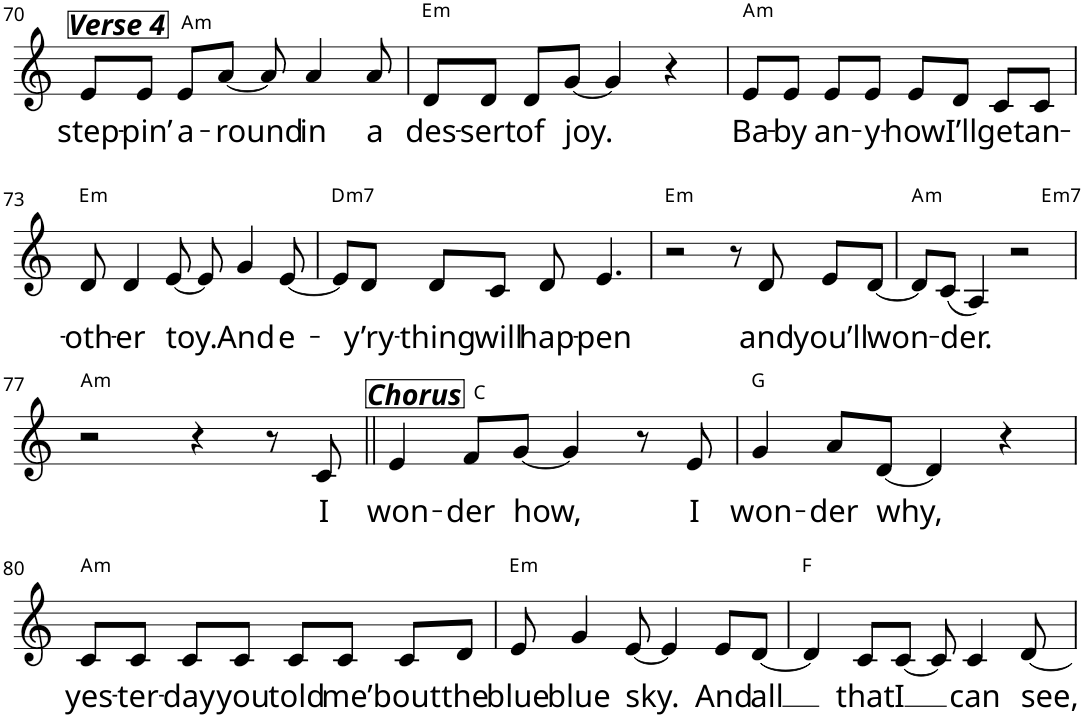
**kern	**text	**harte
*part1	*part1	*part1
*staff1	*staff1	*
!!LO:PB:g=z
*clefG2	*	*
*k[]	*	*
*M4/4	*	*
=70	=70	=70
!LO:TX:a:Bi:t=Verse 4	!	!
!	!LO:LY:b	!LO:H:kt=m
8e/L	step-	A:min
!	!LO:LY:b	!
8e/J	-pin’	.
!	!LO:LY:b	!
8e/L	a-	.
!	!LO:LY:b	!
[8a/J	-round	.
8a/]	.	.
!	!LO:LY:b	!
4a/	in	.
!	!LO:LY:b	!
8a/	a	.
=71	=71	=71
!	!LO:LY:b	!LO:H:kt=m
8d/L	des-	E:min
!	!LO:LY:b	!
8d/J	-sert	.
!	!LO:LY:b	!
8d/L	of	.
!	!LO:LY:b	!
[8g/J	joy.	.
4g/]	.	.
4r	.	.
=72	=72	=72
!	!LO:LY:b	!LO:H:kt=m
8e/L	Ba-	A:min
!	!LO:LY:b	!
8e/J	-by	.
!	!LO:LY:b	!
8e/L	an-	.
!	!LO:LY:b	!
8e/J	-y-	.
!	!LO:LY:b	!
8e/L	-how	.
!	!LO:LY:b	!
8d/J	I’ll	.
!	!LO:LY:b	!
8c/L	get	.
!	!LO:LY:b	!
8c/J	an-	.
!!LO:LB:g=z
=73	=73	=73
!	!LO:LY:b	!LO:H:kt=m
8d/	-oth-	E:min
!	!LO:LY:b	!
4d/	-er	.
!	!LO:LY:b	!
[8e/	toy.	.
8e/]	.	.
!	!LO:LY:b	!
4g/	And	.
!	!LO:LY:b	!
[8e/	e-	.
=74	=74	=74
!	!	!LO:H:kt=m7
8e/L]	.	D:min7
!	!LO:LY:b	!
8d/J	-y’ry-	.
!	!LO:LY:b	!
8d/L	-thing	.
!	!LO:LY:b	!
8c/J	will	.
!	!LO:LY:b	!
8d/	hap-	.
!	!LO:LY:b	!
4.e/	-pen	.
=75	=75	=75
!	!	!LO:H:kt=m
2r	.	E:min
8r	.	.
!	!LO:LY:b	!
8d/	and	.
!	!LO:LY:b	!
8e/L	you’ll	.
!	!LO:LY:b	!
[8d/J	won-	.
=76	=76	=76
!	!	!LO:H:kt=m
*^	*	*
8d/L]	2.ryy	.	A:min
!	!	!LO:LY:b	!
(8c/J	.	-der.	.
4A/)	.	.	.
2r	.	.	.
!	!	!	!LO:H:kt=m7
.	4ryy	.	E:min7
!!LO:LB:g=z	!!
=77	=77	=77	=77
!	!	!	!LO:H:kt=m
*v	*v	*	*
2r	.	A:min
4r	.	.
8r	.	.
!	!LO:LY:b	!
8c/	I	.
=78||	=78||	=78||
!LO:TX:a:Bi:t=Chorus	!	!
!	!LO:LY:b	!
4e/	won-	C:maj
!	!LO:LY:b	!
8f/L	-der	.
!	!LO:LY:b	!
[8g/J	how,	.
4g/]	.	.
8r	.	.
!	!LO:LY:b	!
8e/	I	.
=79	=79	=79
!	!LO:LY:b	!
4g/	won-	G:maj
!	!LO:LY:b	!
8a/L	-der	.
!	!LO:LY:b	!
[8d/J	why,	.
4d/]	.	.
4r	.	.
!!LO:LB:g=z
=80	=80	=80
!	!LO:LY:b	!LO:H:kt=m
8c/L	yes-	A:min
!	!LO:LY:b	!
8c/J	-ter-	.
!	!LO:LY:b	!
8c/L	-day	.
!	!LO:LY:b	!
8c/J	you	.
!	!LO:LY:b	!
8c/L	told	.
!	!LO:LY:b	!
8c/J	me	.
!	!LO:LY:b	!
8c/L	’bout	.
!	!LO:LY:b	!
8d/J	the	.
=81	=81	=81
!	!LO:LY:b	!LO:H:kt=m
8e/	blue	E:min
!	!LO:LY:b	!
4g/	blue	.
!	!LO:LY:b	!
[8e/	sky.	.
4e/]	.	.
!	!LO:LY:b	!
8e/L	And	.
!	!LO:LY:b	!
[8d/J	all	.
=82	=82	=82
4d/]	.	F:maj
!	!LO:LY:b	!
8c/L	that	.
!	!LO:LY:b	!
[8c/J	I	.
8c/]	.	.
!	!LO:LY:b	!
4c/	can	.
!	!LO:LY:b	!
[8d/	see,	.
=	=	=
*-	*-	*-
